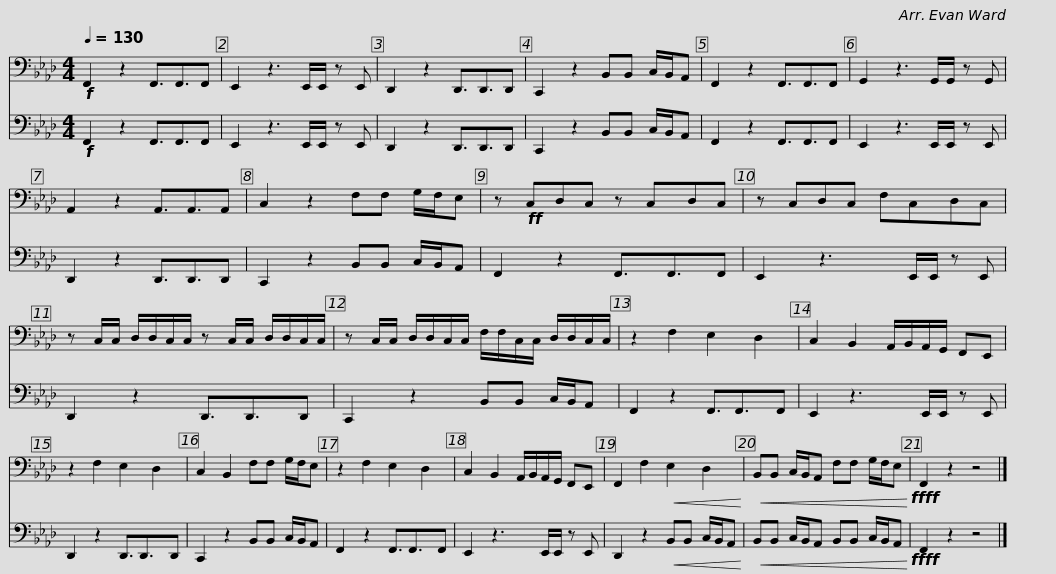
X:1
%%score 1 2
L:1/8
Q:1/4=130
M:4/4
I:linebreak $
K:Ab
V:1 bass
V:2 bass
V:1
!f! F,,2 z2 F,,3/2F,,3/2F,, | E,,2 z3 E,,/E,,/ z E,, | D,,2 z2 D,,3/2D,,3/2D,, | C,,2 z2 B,,B,, C,/B,,/A,, | F,,2 z2 F,,3/2F,,3/2F,, | %5
 G,,2 z3 G,,/G,,/ z G,, |$ A,,2 z2 A,,3/2A,,3/2A,, | C,2 z2 F,F, G,/F,/E, | z!ff! C,D,C, z C,D,C, | z C,D,C, F,C,D,C, |$ %10
 z C,/C,/ D,/D,/C,/C,/ z C,/C,/ D,/D,/C,/C,/ | z C,/C,/ D,/D,/C,/C,/ F,/F,/C,/C,/ D,/D,/C,/C,/ | z2 F,2 E,2 D,2 | C,2 B,,2 A,,/B,,/A,,/G,,/ F,,E,, |$ z2 F,2 E,2 D,2 | %15
 C,2 B,,2 F,F, G,/F,/E, | z2 F,2 E,2 D,2 | C,2 B,,2 A,,/B,,/A,,/G,,/ F,,E,, | F,,2 F,2!<(! E,2 D,2!<)! |$!<(! B,,B,, C,/B,,/A,, F,F, G,/F,/E,!<)!!ffff! | %20
 F,,2 z2 z4 |] %21
V:2
!f! F,,2 z2 F,,3/2F,,3/2F,, | E,,2 z3 E,,/E,,/ z E,, | D,,2 z2 D,,3/2D,,3/2D,, | C,,2 z2 B,,B,, C,/B,,/A,, | F,,2 z2 F,,3/2F,,3/2F,, | %5
 E,,2 z3 E,,/E,,/ z E,, |$ D,,2 z2 D,,3/2D,,3/2D,, | C,,2 z2 B,,B,, C,/B,,/A,, | F,,2 z2 F,,3/2F,,3/2F,, | E,,2 z3 E,,/E,,/ z E,, |$ %10
 D,,2 z2 D,,3/2D,,3/2D,, | C,,2 z2 B,,B,, C,/B,,/A,, | F,,2 z2 F,,3/2F,,3/2F,, | E,,2 z3 E,,/E,,/ z E,, |$ D,,2 z2 D,,3/2D,,3/2D,, | %15
 C,,2 z2 B,,B,, C,/B,,/A,, | F,,2 z2 F,,3/2F,,3/2F,, | E,,2 z3 E,,/E,,/ z E,, | D,,2 z2!<(! B,,B,, C,/B,,/A,,!<)! |$!<(! B,,B,, C,/B,,/A,, B,,B,, C,/B,,/A,,!<)!!ffff! | %20
 F,,2 z2 z4 |] %21
